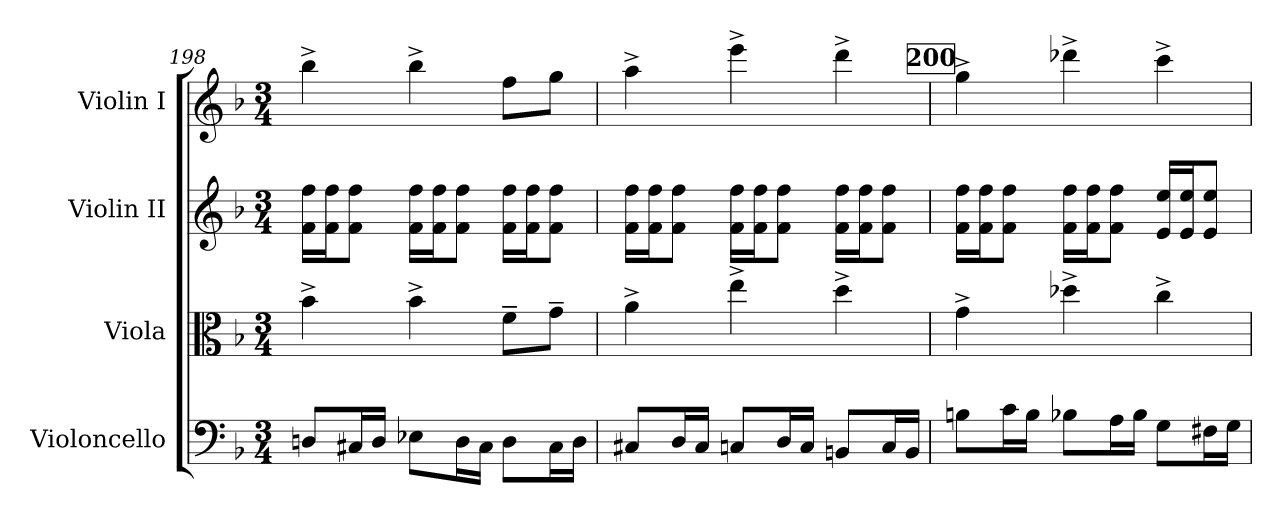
**kern	**kern	**kern	**kern
*part4	*part3	*part2	*part1
*staff4	*staff3	*staff2	*staff1
*I"Violoncello	*I"Viola	*I"Violin II	*I"Violin I
*I'Vc	*I'Vla	*I'Vln	*I'Vln
*clefF4	*clefC3	*clefG2	*clefG2
*k[b-]	*k[b-]	*k[b-]	*k[b-]
*M3/4	*M3/4	*M3/4	*M3/4
=198	=198	=198	=198
8Dn/L	4b-^\	16f\ 16ff\LL	4bb-^\
.	.	16f\ 16ff\J	.
16C#X/L	.	8f\ 8ff\J	.
16D/JJ	.	.	.
8E-X\L	4b-^\	16f\ 16ff\LL	4bb-^\
.	.	16f\ 16ff\J	.
16D\L	.	8f\ 8ff\J	.
16C#\JJ	.	.	.
8D\L	8f~\L	16f\ 16ff\LL	8ff\L
.	.	16f\ 16ff\J	.
16C#\L	8g~\J	8f\ 8ff\J	8gg\J
16D\JJ	.	.	.
=199	=199	=199	=199
8C#X/L	4a^\	16f\ 16ff\LL	4aa^\
.	.	16f\ 16ff\J	.
16D/L	.	8f\ 8ff\J	.
16C#/JJ	.	.	.
8Cn/L	4ee^\	16f\ 16ff\LL	4eee^\
.	.	16f\ 16ff\J	.
16D/L	.	8f\ 8ff\J	.
16C/JJ	.	.	.
8BBn/L	4dd^\	16f\ 16ff\LL	4ddd^\
.	.	16f\ 16ff\J	.
16C/L	.	8f\ 8ff\J	.
16BB/JJ	.	.	.
!!LO:REH:place=s1:a:B:fs=14:t=200
=200	=200	=200	=200
8Bn\L	4g^\	16f\ 16ff\LL	4gg^\
.	.	16f\ 16ff\J	.
16c\L	.	8f\ 8ff\J	.
16B\JJ	.	.	.
8B-X\L	4dd-X^\	16f\ 16ff\LL	4ddd-X^\
.	.	16f\ 16ff\J	.
16A\L	.	8f\ 8ff\J	.
16B-\JJ	.	.	.
8G\L	4cc^\	16e/ 16ee/LL	4ccc^\
.	.	16e/ 16ee/J	.
16F#X\L	.	8e/ 8ee/J	.
16G\JJ	.	.	.
=	=	=	=
*-	*-	*-	*-
